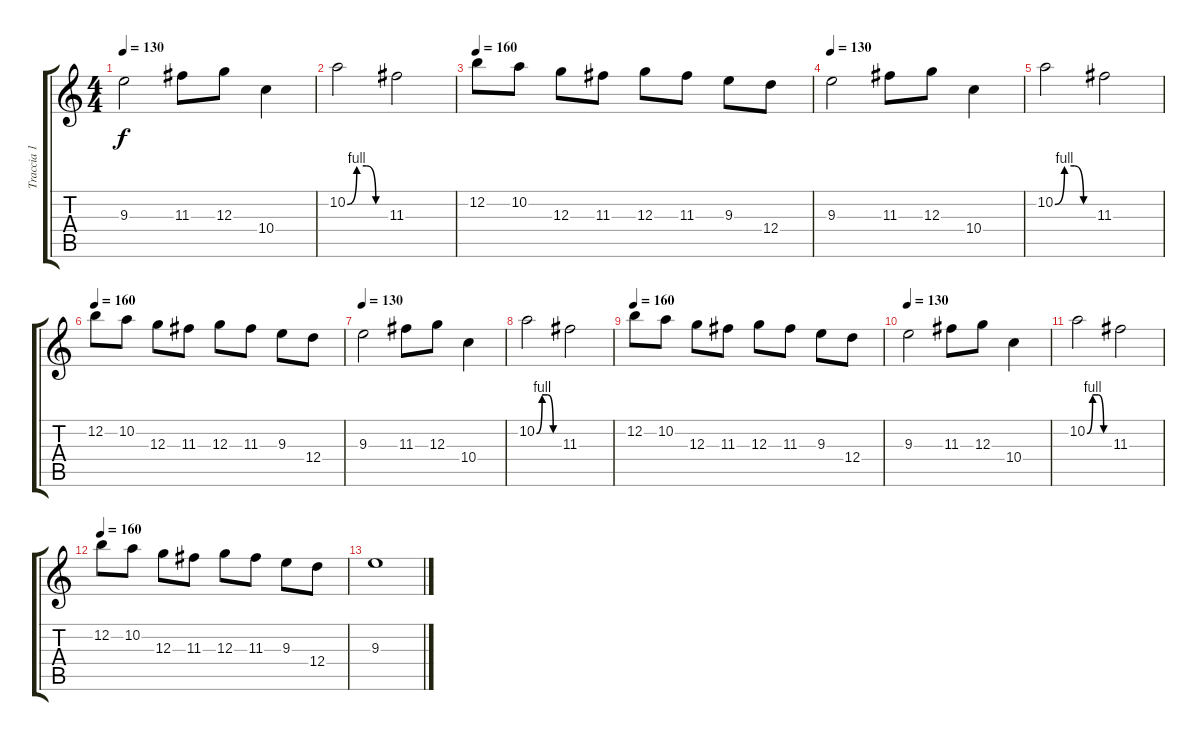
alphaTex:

\track ("Traccia 1" "Traccia 1") {instrument overdrivenguitar}
\staff {score tabs}
\tuning (E4 B3 G3 D3 A2 E2) {hide}
\ts (4 4)
\tempo 130
\clef g2
\ks c
9.3.2{dy f instrument overdrivenguitar} 11.3.8 12.3.8 10.4.4 |
10.2{be (custom 0 0 15 4 30 4 45 0 60 0)}.2 11.3.2 |
\tempo 160
12.2.8 10.2.8 12.3.8 11.3.8 12.3.8 11.3.8 9.3.8 12.4.8 |
\tempo 130
9.3.2 11.3.8 12.3.8 10.4.4 |
10.2{be (custom 0 0 15 4 30 4 45 0 60 0)}.2 11.3.2 |
\tempo 160
12.2.8 10.2.8 12.3.8 11.3.8 12.3.8 11.3.8 9.3.8 12.4.8 |
\tempo 130
9.3.2 11.3.8 12.3.8 10.4.4 |
10.2{be (custom 0 0 15 4 30 4 45 0 60 0)}.2 11.3.2 |
\tempo 160
12.2.8 10.2.8 12.3.8 11.3.8 12.3.8 11.3.8 9.3.8 12.4.8 |
\tempo 130
9.3.2 11.3.8 12.3.8 10.4.4 |
10.2{be (custom 0 0 15 4 30 4 45 0 60 0)}.2 11.3.2 |
\tempo 160
12.2.8 10.2.8 12.3.8 11.3.8 12.3.8 11.3.8 9.3.8 12.4.8 |
9.3.1
